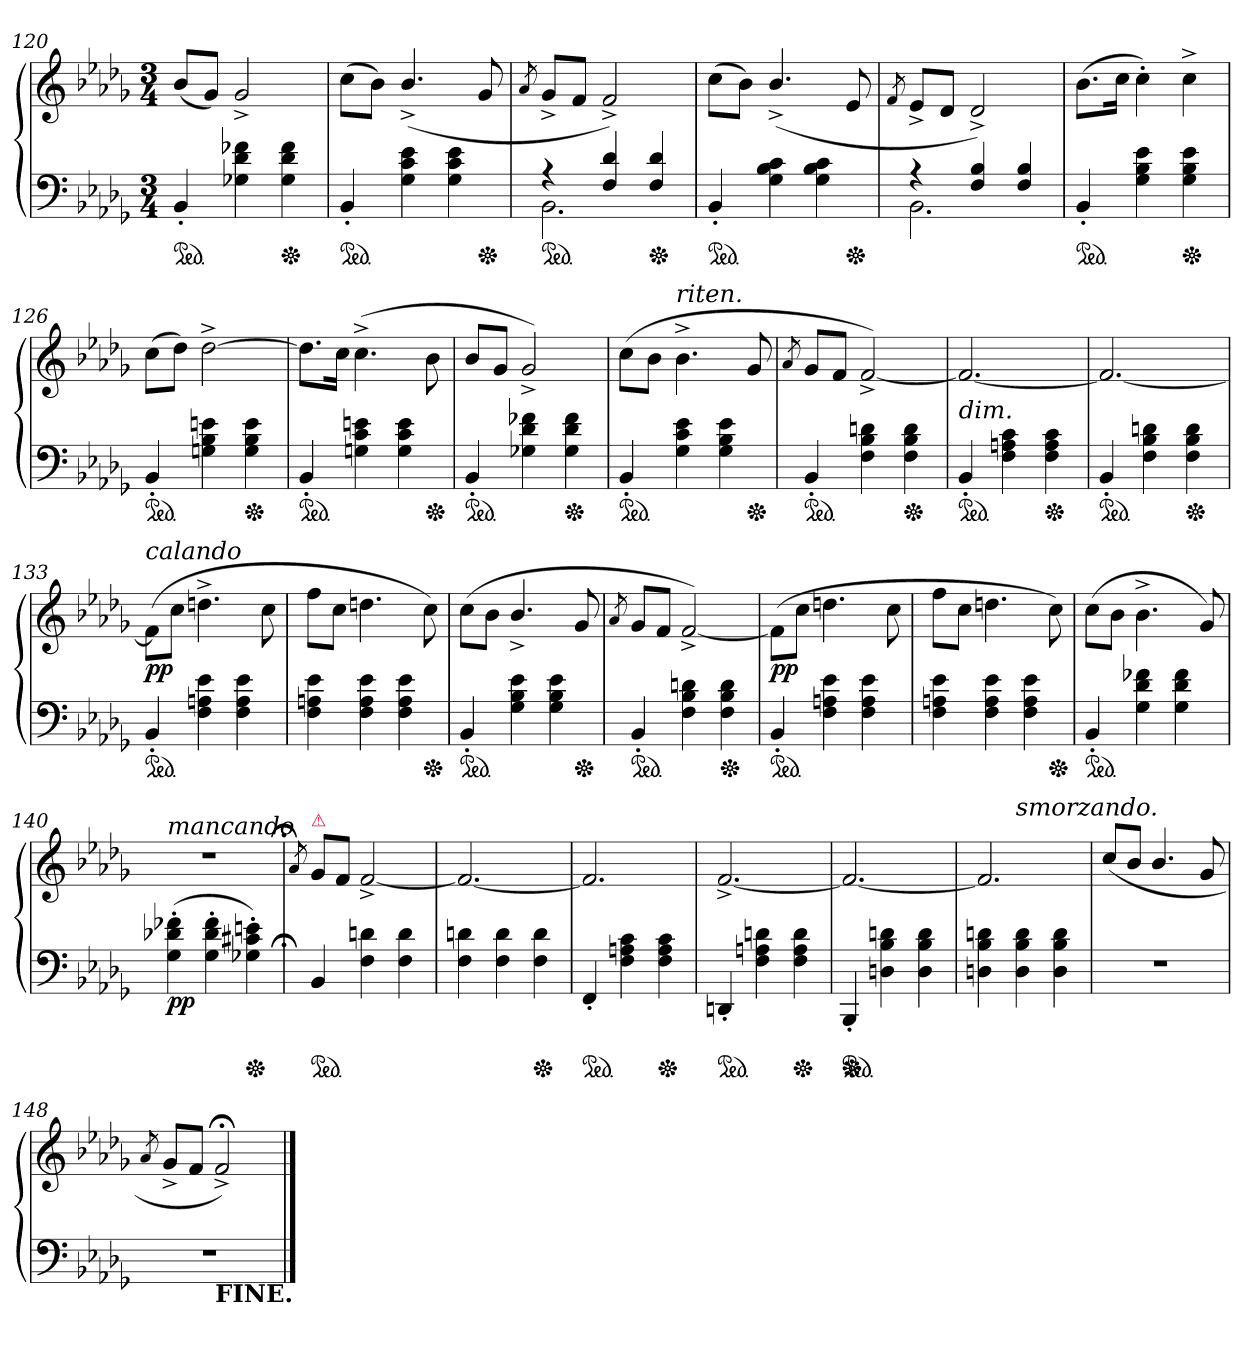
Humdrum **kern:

**kern	**kern	**dynam
*part1	*part1	*part1
*staff2	*staff1	*staff1/2
*clefF4	*clefG2	*
*k[b-e-a-d-g-]	*k[b-e-a-d-g-]	*
*b-:	*b-:	*
*M3/4	*M3/4	*
*ped	*	*
=120	=120	=120
4BB-'<	(8b-L	.
.	8g-J)	.
4G-X 4d- 4f-X	2g-^<	.
*Xped	*	*
4G- 4d- 4f-	.	.
=121	=121	=121
*ped	*	*
4BB-'<	(8ccL	.
.	8b-J)	.
4G- 4c 4e-	(>4.b-^</	.
4G- 4c 4e-	.	.
*Xped	*	*
.	8g-	.
=122	=122	=122
.	8qa-/	.
*^	*	*
*ped	*	*	*
4r	2.BB-	8g-^<L	.
.	.	8fJ	.
4F 4d-	.	2f^<)	.
*Xped	*	*	*
4F 4d-	.	.	.
*v	*v	*	*
=123	=123	=123
*ped	*	*
4BB-'<	(8ccL	.
.	8b-J)	.
4G- 4B- 4c	(>4.b-^</	.
4G- 4B- 4c	.	.
*Xped	*	*
.	8e-	.
=124	=124	=124
.	8qf/	.
*^	*	*
4r	2.BB-	8e-^<L	.
.	.	8d-J	.
4F 4B-	.	2d-^<)	.
4F 4B-	.	.	.
*v	*v	*	*
=125	=125	=125
*ped	*	*
4BB-'<	(8.b-L	.
.	16ccJk	.
4G- 4B- 4e-	4cc'>)	.
*Xped	*	*
4G- 4B- 4e-	4cc^>	.
=126	=126	=126
*ped	*	*
4BB-'<	(8ccL	.
.	8dd-J)	.
4Gn 4B- 4en	[2dd-^>	.
*Xped	*	*
4G 4B- 4e	.	.
=127	=127	=127
*ped	*	*
4BB-'<	8.dd-L]	.
.	16ccJk	.
4Gn 4c 4en	(4.cc^>	.
4G 4c 4e	.	.
*Xped	*	*
.	8b-	.
=128	=128	=128
*ped	*	*
4BB-'<	8b-L	.
.	8g-J	.
4G-X 4d- 4f-X	2g-^<)	.
*Xped	*	*
4G- 4d- 4f-	.	.
=129	=129	=129
*ped	*	*
4BB-'<	(>8ccL	.
.	8b-J	.
!	!LO:TX:a:i:t=riten.	!
4G- 4c 4e-	4.b-^<	.
4G- 4B- 4e-	.	.
*Xped	*	*
.	8g-	.
=130	=130	=130
.	8qa-/	.
*ped	*	*
4BB-'<	8g-L	.
.	8fJ	.
4F 4B- 4dn	[2f^<)	.
*Xped	*	*
4F 4B- 4d	.	.
=131	=131	=131
!	!LO:TX:c:i:t=dim.	!
*ped	*	*
4BB-'<	2.f_	.
4F 4An 4c	.	.
*Xped	*	*
4F 4A 4c	.	.
=132	=132	=132
*ped	*	*
4BB-'<	2.f_	.
4F 4B- 4dn	.	.
*Xped	*	*
4F 4B- 4d	.	.
=133	=133	=133
!	!LO:TX:a:i:t=calando	!
*ped	*	*
4BB-'<	(8f\L]	pp
.	8ccJ	.
4F 4An 4e-	4.ddn^<	.
4F 4A 4e-	.	.
.	8cc	.
=134	=134	=134
4F 4An 4e-	8ffL	.
.	8ccJ	.
4F 4A 4e-	4.ddn	.
4F 4A 4e-	.	.
*Xped	*	*
.	8cc)	.
=135	=135	=135
*ped	*	*
4BB-'<	(>8ccL	.
.	8b-J	.
4G- 4B- 4e-	4.b-^</	.
4G- 4B- 4e-	.	.
*Xped	*	*
.	8g-	.
=136	=136	=136
.	8qa-/	.
*ped	*	*
4BB-'<	8g-L	.
.	8fJ	.
4F 4B- 4dn	[2f^<)	.
*Xped	*	*
4F 4B- 4d	.	.
=137	=137	=137
*ped	*	*
4BB-'<	(8f\L]	pp
.	8ccJ	.
4F 4An 4e-	4.ddn	.
4F 4A 4e-	.	.
.	8cc	.
=138	=138	=138
4F 4An 4e-	8ffL	.
.	8ccJ	.
4F 4A 4e-	4.ddn	.
4F 4A 4e-	.	.
*Xped	*	*
.	8cc)	.
=139	=139	=139
*ped	*	*
4BB-'<	(8ccL	.
.	8b-J	.
4G- 4d- 4f-X	4.b-^<	.
4G- 4d- 4f-	.	.
.	8g-)	.
=140	=140	=140
!	!LO:TX:a:i:t=mancando	!
!	!	!LO:DY:b=2
(>4G-'> 4d-X'> 4f-X'>	2.r	pp
4G-'> 4d-'> 4f-'>	.	.
*Xped	*	*
4G-X'> 4c#X'> 4en'>)	.	.
=141;	=141;	=141;
.	8qa-/	.
!	!LO:TX:a:i:color=crimson:t=⚠	!
*ped	*	*
4BB-	8g-L	.
.	8fJ	.
4F 4dn	[2f^<	.
4F 4d	.	.
=142	=142	=142
4F 4dn	2.f_	.
4F 4d	.	.
*Xped	*	*
4F 4d	.	.
=143	=143	=143
*ped	*	*
4FF'<	2.f]	.
4F 4An 4c	.	.
*Xped	*	*
4F 4A 4c	.	.
=144	=144	=144
*ped	*	*
4DDn'<	[2.f^>	.
4F 4An 4dn	.	.
*Xped	*	*
4F 4A 4d	.	.
=145	=145	=145
*ped	*	*
*Xped	*	*
4BBB-'<	2.f_	.
4Dn 4B- 4dn	.	.
4D 4B- 4d	.	.
=146	=146	=146
*	*^	*
4Dn 4B- 4dn	2.f]	4ryy	.
!	!	!LO:TX:a:i:t=smorzando.	!
4D 4B- 4d	.	2ryy	.
4D 4B- 4d	.	.	.
*	*v	*v	*
=147	=147	=147
2.r	(<8cc/L	.
.	8b-J	.
.	4.b-/	.
.	8g-	.
=148	=148	=148
.	8qa-/	.
*^	*	*
2.r	4ryy	8g-^<L	.
.	.	8fJ	.
!	!LO:TX:b:B:t=FINE.	!	!
.	2ryy	2f;<^<)	.
*v	*v	*	*
==	==	==
*-	*-	*-
